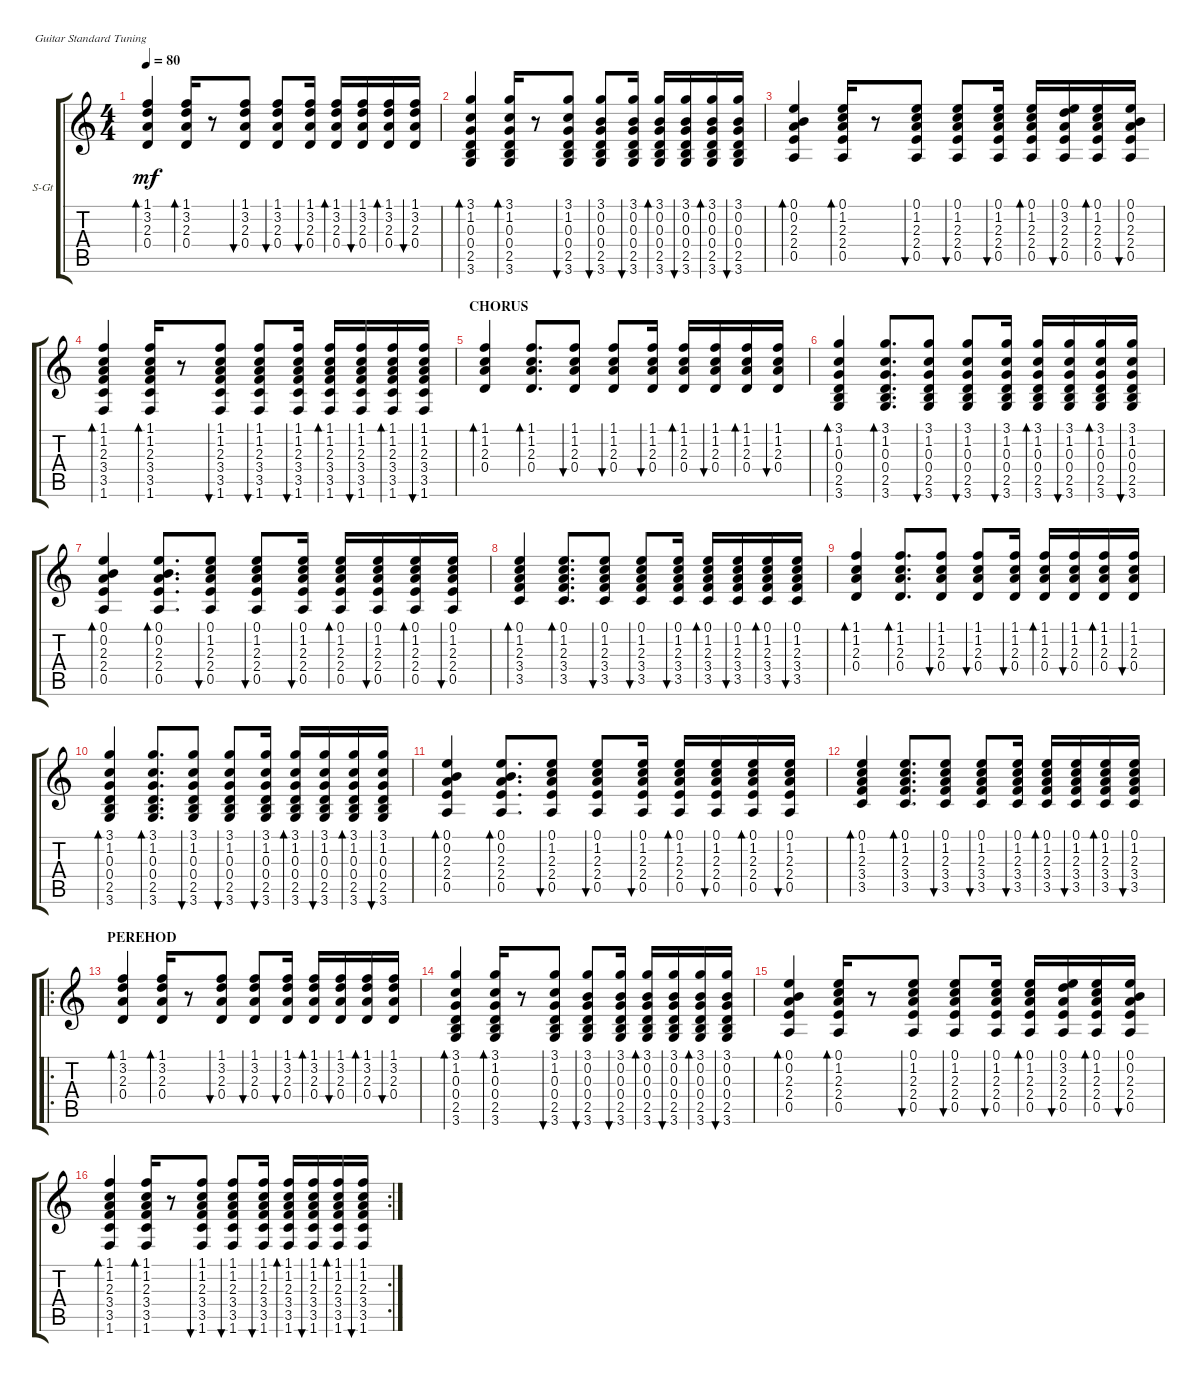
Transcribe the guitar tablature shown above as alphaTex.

\defaultSystemsLayout 4
\bracketExtendMode groupsimilarinstruments
\firstSystemTrackNameOrientation horizontal
\otherSystemsTrackNameOrientation horizontal
\track ("Steel Guitar" "S-Gt") {instrument acousticguitarsteel}
\staff {score tabs}
\tuning (E4 B3 G3 D3 A2 E2)
\ts (4 4)
\tempo 80
\clef g2
\ks c
(0.4 2.3 3.2 1.1).4{bd 30 dy mf} (0.4 2.3 3.2 1.1).16{bd 30} r.8 (0.4 2.3 3.2 1.1).8{bu 30} (0.4 2.3 3.2 1.1).8{bu 30} (0.4 2.3 3.2 1.1).16{bu 30} (0.4 2.3 3.2 1.1).16{bd 30} (0.4 2.3 3.2 1.1).16{bu 30} (0.4 2.3 3.2 1.1).16{bd 30} (0.4 2.3 3.2 1.1).16{bu 30} |
(0.4 0.3 1.2 3.1 3.6 2.5).4{bd 30} (0.4 0.3 1.2 3.1 3.6 2.5).16{bd 30} r.8 (0.4 0.3 1.2 3.1 3.6 2.5).8{bu 30} (0.4 0.3 0.2 3.1 3.6 2.5).8{bu 30} (0.4 0.3 0.2 3.1 3.6 2.5).16{bu 30} (0.4 0.3 0.2 3.1 3.6 2.5).16{bd 30} (0.4 0.3 0.2 3.1 3.6 2.5).16{bu 30} (0.4 0.3 0.2 3.1 3.6 2.5).16{bd 30} (0.4 0.3 0.2 3.1 3.6 2.5).16{bu 30} |
(2.4 2.3 0.2 0.1 0.5).4{bd 30} (2.4 2.3 1.2 0.1 0.5).16{bd 30} r.8 (2.4 2.3 1.2 0.1 0.5).8{bu 30} (2.4 2.3 1.2 0.1 0.5).8{bu 30} (2.4 2.3 1.2 0.1 0.5).16{bu 30} (2.4 2.3 1.2 0.1 0.5).16{bd 30} (2.4 2.3 3.2 0.1 0.5).16{bu 30} (2.4 2.3 1.2 0.1 0.5).16{bd 30} (2.4 2.3 0.2 0.1 0.5).16{bu 30} |
(3.4 2.3 1.2 1.1 1.6 3.5).4{bd 30} (3.4 2.3 1.2 1.1 1.6 3.5).16{bd 30} r.8 (3.4 2.3 1.2 1.1 1.6 3.5).8{bu 30} (3.4 2.3 1.2 1.1 1.6 3.5).8{bu 30} (3.4 2.3 1.2 1.1 1.6 3.5).16{bu 30} (3.4 2.3 1.2 1.1 1.6 3.5).16{bd 30} (3.4 2.3 1.2 1.1 1.6 3.5).16{bu 30} (3.4 2.3 1.2 1.1 1.6 3.5).16{bd 30} (3.4 2.3 1.2 1.1 1.6 3.5).16{bu 30} |
\section ("" "CHORUS")
(0.4 2.3 1.2 1.1).4{bd 30} (0.4 2.3 1.2 1.1).8{d bd 30} (0.4 2.3 1.2 1.1).8{bu 30} (0.4 2.3 1.2 1.1).8{bu 30} (0.4 2.3 1.2 1.1).16{bu 30} (0.4 2.3 1.2 1.1).16{bd 30} (0.4 2.3 1.2 1.1).16{bu 30} (0.4 2.3 1.2 1.1).16{bd 30} (0.4 2.3 1.2 1.1).16{bu 30} |
(0.4 0.3 1.2 3.1 3.6 2.5).4{bd 30} (0.4 0.3 1.2 3.1 3.6 2.5).8{d bd 30} (0.4 0.3 1.2 3.1 3.6 2.5).8{bu 30} (0.4 0.3 1.2 3.1 3.6 2.5).8{bu 30} (0.4 0.3 1.2 3.1 3.6 2.5).16{bu 30} (0.4 0.3 1.2 3.1 3.6 2.5).16{bd 30} (0.4 0.3 1.2 3.1 3.6 2.5).16{bu 30} (0.4 0.3 1.2 3.1 3.6 2.5).16{bd 30} (0.4 0.3 1.2 3.1 3.6 2.5).16{bu 30} |
(2.4 2.3 0.2 0.1 0.5).4{bd 30} (2.4 2.3 0.2 0.1 0.5).8{d bd 30} (2.4 2.3 1.2 0.1 0.5).8{bu 30} (2.4 2.3 1.2 0.1 0.5).8{bu 30} (2.4 2.3 1.2 0.1 0.5).16{bu 30} (2.4 2.3 1.2 0.1 0.5).16{bd 30} (2.4 2.3 1.2 0.1 0.5).16{bu 30} (2.4 2.3 1.2 0.1 0.5).16{bd 30} (2.4 2.3 1.2 0.1 0.5).16{bu 30} |
(3.4 2.3 1.2 0.1 3.5).4{bd 30} (3.4 2.3 1.2 0.1 3.5).8{d bd 30} (3.4 2.3 1.2 0.1 3.5).8{bu 30} (3.4 2.3 1.2 0.1 3.5).8{bu 30} (3.4 2.3 1.2 0.1 3.5).16{bu 30} (3.4 2.3 1.2 0.1 3.5).16{bd 30} (3.4 2.3 1.2 0.1 3.5).16{bu 30} (3.4 2.3 1.2 0.1 3.5).16{bd 30} (3.4 2.3 1.2 0.1 3.5).16{bu 30} |
(0.4 2.3 1.2 1.1).4{bd 30} (0.4 2.3 1.2 1.1).8{d bd 30} (0.4 2.3 1.2 1.1).8{bu 30} (0.4 2.3 1.2 1.1).8{bu 30} (0.4 2.3 1.2 1.1).16{bu 30} (0.4 2.3 1.2 1.1).16{bd 30} (0.4 2.3 1.2 1.1).16{bu 30} (0.4 2.3 1.2 1.1).16{bd 30} (0.4 2.3 1.2 1.1).16{bu 30} |
(0.4 0.3 1.2 3.1 3.6 2.5).4{bd 30} (0.4 0.3 1.2 3.1 3.6 2.5).8{d bd 30} (0.4 0.3 1.2 3.1 3.6 2.5).8{bu 30} (0.4 0.3 1.2 3.1 3.6 2.5).8{bu 30} (0.4 0.3 1.2 3.1 3.6 2.5).16{bu 30} (0.4 0.3 1.2 3.1 3.6 2.5).16{bd 30} (0.4 0.3 1.2 3.1 3.6 2.5).16{bu 30} (0.4 0.3 1.2 3.1 3.6 2.5).16{bd 30} (0.4 0.3 1.2 3.1 3.6 2.5).16{bu 30} |
(2.4 2.3 0.2 0.1 0.5).4{bd 30} (2.4 2.3 0.2 0.1 0.5).8{d bd 30} (2.4 2.3 1.2 0.1 0.5).8{bu 30} (2.4 2.3 1.2 0.1 0.5).8{bu 30} (2.4 2.3 1.2 0.1 0.5).16{bu 30} (2.4 2.3 1.2 0.1 0.5).16{bd 30} (2.4 2.3 1.2 0.1 0.5).16{bu 30} (2.4 2.3 1.2 0.1 0.5).16{bd 30} (2.4 2.3 1.2 0.1 0.5).16{bu 30} |
(3.4 2.3 1.2 0.1 3.5).4{bd 30} (3.4 2.3 1.2 0.1 3.5).8{d bd 30} (3.4 2.3 1.2 0.1 3.5).8{bu 30} (3.4 2.3 1.2 0.1 3.5).8{bu 30} (3.4 2.3 1.2 0.1 3.5).16{bu 30} (3.4 2.3 1.2 0.1 3.5).16{bd 30} (3.4 2.3 1.2 0.1 3.5).16{bu 30} (3.4 2.3 1.2 0.1 3.5).16{bd 30} (3.4 2.3 1.2 0.1 3.5).16{bu 30} |
\ro
\section ("" "PEREHOD")
(0.4 2.3 3.2 1.1).4{bd 30} (0.4 2.3 3.2 1.1).16{bd 30} r.8 (0.4 2.3 3.2 1.1).8{bu 30} (0.4 2.3 3.2 1.1).8{bu 30} (0.4 2.3 3.2 1.1).16{bu 30} (0.4 2.3 3.2 1.1).16{bd 30} (0.4 2.3 3.2 1.1).16{bu 30} (0.4 2.3 3.2 1.1).16{bd 30} (0.4 2.3 3.2 1.1).16{bu 30} |
(0.4 0.3 1.2 3.1 3.6 2.5).4{bd 30} (0.4 0.3 1.2 3.1 3.6 2.5).16{bd 30} r.8 (0.4 0.3 1.2 3.1 3.6 2.5).8{bu 30} (0.4 0.3 0.2 3.1 3.6 2.5).8{bu 30} (0.4 0.3 0.2 3.1 3.6 2.5).16{bu 30} (0.4 0.3 0.2 3.1 3.6 2.5).16{bd 30} (0.4 0.3 0.2 3.1 3.6 2.5).16{bu 30} (0.4 0.3 0.2 3.1 3.6 2.5).16{bd 30} (0.4 0.3 0.2 3.1 3.6 2.5).16{bu 30} |
(2.4 2.3 0.2 0.1 0.5).4{bd 30} (2.4 2.3 1.2 0.1 0.5).16{bd 30} r.8 (2.4 2.3 1.2 0.1 0.5).8{bu 30} (2.4 2.3 1.2 0.1 0.5).8{bu 30} (2.4 2.3 1.2 0.1 0.5).16{bu 30} (2.4 2.3 1.2 0.1 0.5).16{bd 30} (2.4 2.3 3.2 0.1 0.5).16{bu 30} (2.4 2.3 1.2 0.1 0.5).16{bd 30} (2.4 2.3 0.2 0.1 0.5).16{bu 30} |
\rc 2
(3.4 2.3 1.2 1.1 1.6 3.5).4{bd 30} (3.4 2.3 1.2 1.1 1.6 3.5).16{bd 30} r.8 (3.4 2.3 1.2 1.1 1.6 3.5).8{bu 30} (3.4 2.3 1.2 1.1 1.6 3.5).8{bu 30} (3.4 2.3 1.2 1.1 1.6 3.5).16{bu 30} (3.4 2.3 1.2 1.1 1.6 3.5).16{bd 30} (3.4 2.3 1.2 1.1 1.6 3.5).16{bu 30} (3.4 2.3 1.2 1.1 1.6 3.5).16{bd 30} (3.4 2.3 1.2 1.1 1.6 3.5).16{bu 30}
